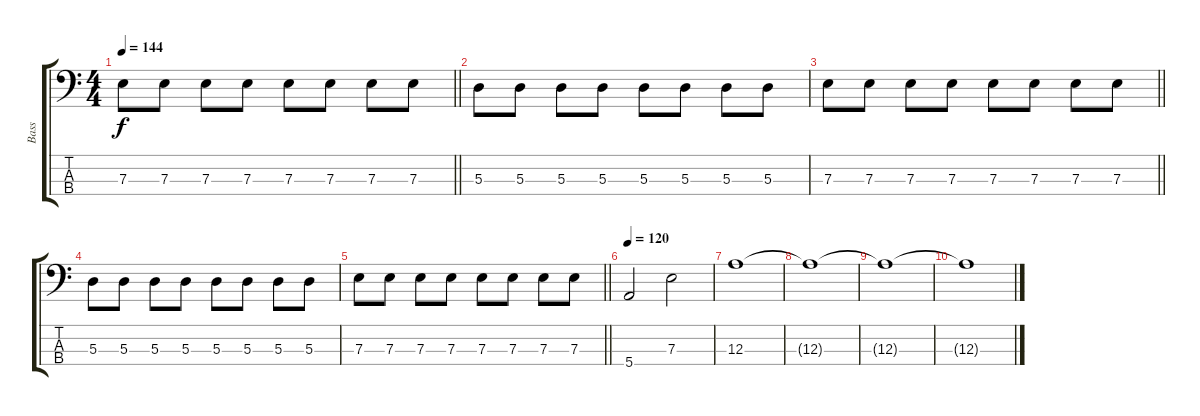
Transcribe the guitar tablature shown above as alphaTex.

\track ("Bass" "Bass") {instrument electricbasspick}
\staff {score tabs}
\tuning (G2 D2 A1 E1) {hide}
\ts (4 4)
\tempo 144
\clef f4
\barLineRight lightlight
\ks c
7.3.8{dy f} 7.3.8 7.3.8 7.3.8 7.3.8 7.3.8 7.3.8 7.3.8 |
5.3.8 5.3.8 5.3.8 5.3.8 5.3.8 5.3.8 5.3.8 5.3.8 |
\barLineRight lightlight
7.3.8 7.3.8 7.3.8 7.3.8 7.3.8 7.3.8 7.3.8 7.3.8 |
5.3.8 5.3.8 5.3.8 5.3.8 5.3.8 5.3.8 5.3.8 5.3.8 |
\barLineRight lightlight
7.3.8 7.3.8 7.3.8 7.3.8 7.3.8 7.3.8 7.3.8 7.3.8 |
\tempo 120
5.4.2 7.3.2 |
12.3.1 |
12.3{t}.1 |
12.3{t}.1 |
12.3{t}.1
